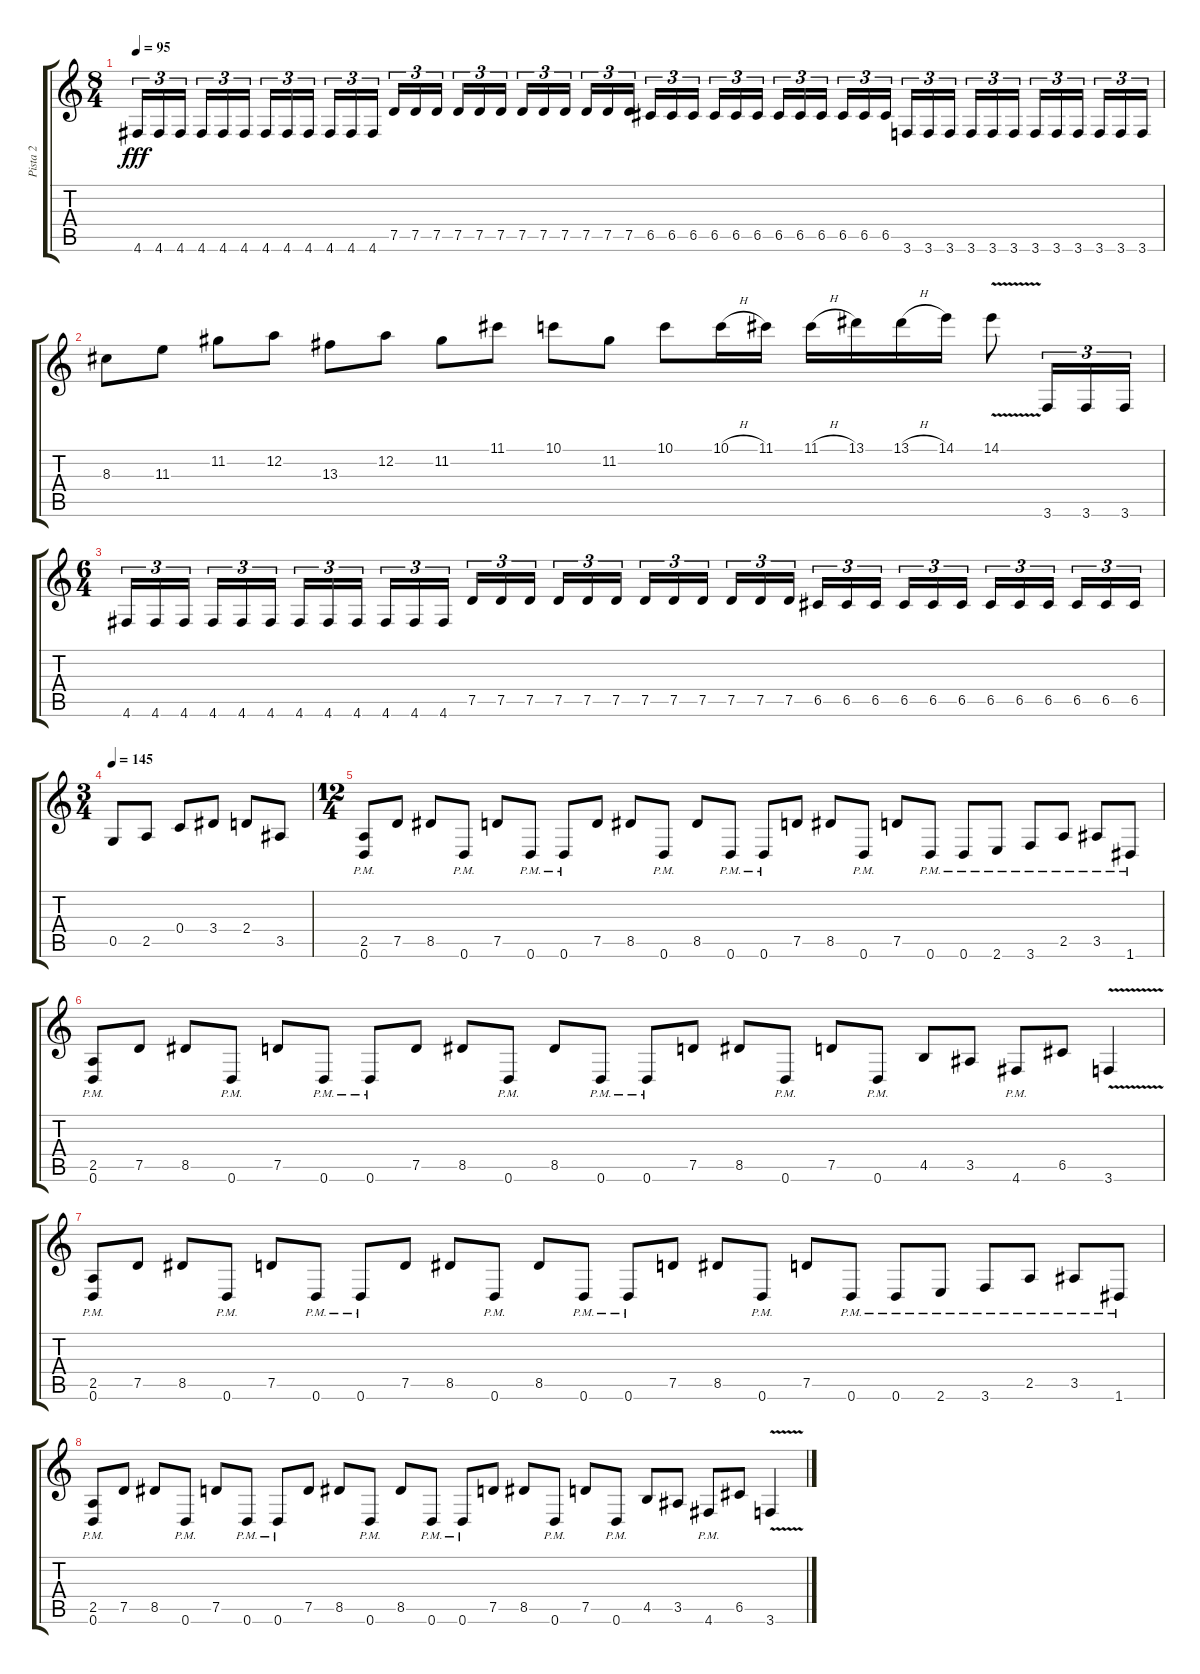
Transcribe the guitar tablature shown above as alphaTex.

\track ("Pista 2" "Pista 2") {instrument distortionguitar}
\staff {score tabs}
\tuning (D4 A3 F3 C3 G2 D2) {hide}
\ts (8 4)
\tempo 95
\clef g2
\ks c
4.6.16{tu (3 2) dy fff} 4.6.16{tu (3 2)} 4.6.16{tu (3 2) beam splitsecondary} 4.6.16{tu (3 2)} 4.6.16{tu (3 2)} 4.6.16{tu (3 2)} 4.6.16{tu (3 2)} 4.6.16{tu (3 2)} 4.6.16{tu (3 2) beam splitsecondary} 4.6.16{tu (3 2)} 4.6.16{tu (3 2)} 4.6.16{tu (3 2)} 7.5.16{tu (3 2)} 7.5.16{tu (3 2)} 7.5.16{tu (3 2) beam splitsecondary} 7.5.16{tu (3 2)} 7.5.16{tu (3 2)} 7.5.16{tu (3 2)} 7.5.16{tu (3 2)} 7.5.16{tu (3 2)} 7.5.16{tu (3 2) beam splitsecondary} 7.5.16{tu (3 2)} 7.5.16{tu (3 2)} 7.5.16{tu (3 2)} 6.5.16{tu (3 2)} 6.5.16{tu (3 2)} 6.5.16{tu (3 2) beam splitsecondary} 6.5.16{tu (3 2)} 6.5.16{tu (3 2)} 6.5.16{tu (3 2)} 6.5.16{tu (3 2)} 6.5.16{tu (3 2)} 6.5.16{tu (3 2) beam splitsecondary} 6.5.16{tu (3 2)} 6.5.16{tu (3 2)} 6.5.16{tu (3 2)} 3.6.16{tu (3 2)} 3.6.16{tu (3 2)} 3.6.16{tu (3 2) beam splitsecondary} 3.6.16{tu (3 2)} 3.6.16{tu (3 2)} 3.6.16{tu (3 2)} 3.6.16{tu (3 2)} 3.6.16{tu (3 2)} 3.6.16{tu (3 2) beam splitsecondary} 3.6.16{tu (3 2)} 3.6.16{tu (3 2)} 3.6.16{tu (3 2)} |
8.3.8 11.3.8 11.2.8 12.2.8 13.3.8 12.2.8 11.2.8 11.1.8 10.1.8 11.2.8 10.1.8 10.1{h}.16 11.1.16 11.1{h}.16 13.1.16 13.1{h}.16 14.1.16 14.1{v}.8 3.6.16{tu (3 2)} 3.6.16{tu (3 2)} 3.6.16{tu (3 2)} |
\ts (6 4)
4.6.16{tu (3 2)} 4.6.16{tu (3 2)} 4.6.16{tu (3 2) beam splitsecondary} 4.6.16{tu (3 2)} 4.6.16{tu (3 2)} 4.6.16{tu (3 2) beam splitsecondary} 4.6.16{tu (3 2)} 4.6.16{tu (3 2)} 4.6.16{tu (3 2) beam splitsecondary} 4.6.16{tu (3 2)} 4.6.16{tu (3 2)} 4.6.16{tu (3 2) beam splitsecondary} 7.5.16{tu (3 2)} 7.5.16{tu (3 2)} 7.5.16{tu (3 2) beam splitsecondary} 7.5.16{tu (3 2)} 7.5.16{tu (3 2)} 7.5.16{tu (3 2)} 7.5.16{tu (3 2)} 7.5.16{tu (3 2)} 7.5.16{tu (3 2) beam splitsecondary} 7.5.16{tu (3 2)} 7.5.16{tu (3 2)} 7.5.16{tu (3 2) beam splitsecondary} 6.5.16{tu (3 2)} 6.5.16{tu (3 2)} 6.5.16{tu (3 2) beam splitsecondary} 6.5.16{tu (3 2)} 6.5.16{tu (3 2)} 6.5.16{tu (3 2) beam splitsecondary} 6.5.16{tu (3 2)} 6.5.16{tu (3 2)} 6.5.16{tu (3 2) beam splitsecondary} 6.5.16{tu (3 2)} 6.5.16{tu (3 2)} 6.5.16{tu (3 2)} |
\ts (3 4)
\tempo 145
0.5.8 2.5.8 0.4.8 3.4.8 2.4.8 3.5.8 |
\ts (12 4)
(2.5{pm} 0.6{pm}).8 7.5.8 8.5.8 0.6{pm}.8 7.5.8 0.6{pm}.8 0.6{pm}.8 7.5.8 8.5.8 0.6{pm}.8 8.5.8 0.6{pm}.8 0.6{pm}.8 7.5.8 8.5.8 0.6{pm}.8 7.5.8 0.6{pm}.8 0.6{pm}.8 2.6{pm}.8 3.6{pm}.8 2.5{pm}.8 3.5{pm}.8 1.6{pm}.8 |
(2.5{pm} 0.6{pm}).8 7.5.8 8.5.8 0.6{pm}.8 7.5.8 0.6{pm}.8 0.6{pm}.8 7.5.8 8.5.8 0.6{pm}.8 8.5.8 0.6{pm}.8 0.6{pm}.8 7.5.8 8.5.8 0.6{pm}.8 7.5.8 0.6{pm}.8 4.5.8 3.5.8 4.6{pm}.8 6.5.8 3.6{v}.4 |
(2.5{pm} 0.6{pm}).8 7.5.8 8.5.8 0.6{pm}.8 7.5.8 0.6{pm}.8 0.6{pm}.8 7.5.8 8.5.8 0.6{pm}.8 8.5.8 0.6{pm}.8 0.6{pm}.8 7.5.8 8.5.8 0.6{pm}.8 7.5.8 0.6{pm}.8 0.6{pm}.8 2.6{pm}.8 3.6{pm}.8 2.5{pm}.8 3.5{pm}.8 1.6{pm}.8 |
(2.5{pm} 0.6{pm}).8 7.5.8 8.5.8 0.6{pm}.8 7.5.8 0.6{pm}.8 0.6{pm}.8 7.5.8 8.5.8 0.6{pm}.8 8.5.8 0.6{pm}.8 0.6{pm}.8 7.5.8 8.5.8 0.6{pm}.8 7.5.8 0.6{pm}.8 4.5.8 3.5.8 4.6{pm}.8 6.5.8 3.6{v}.4
